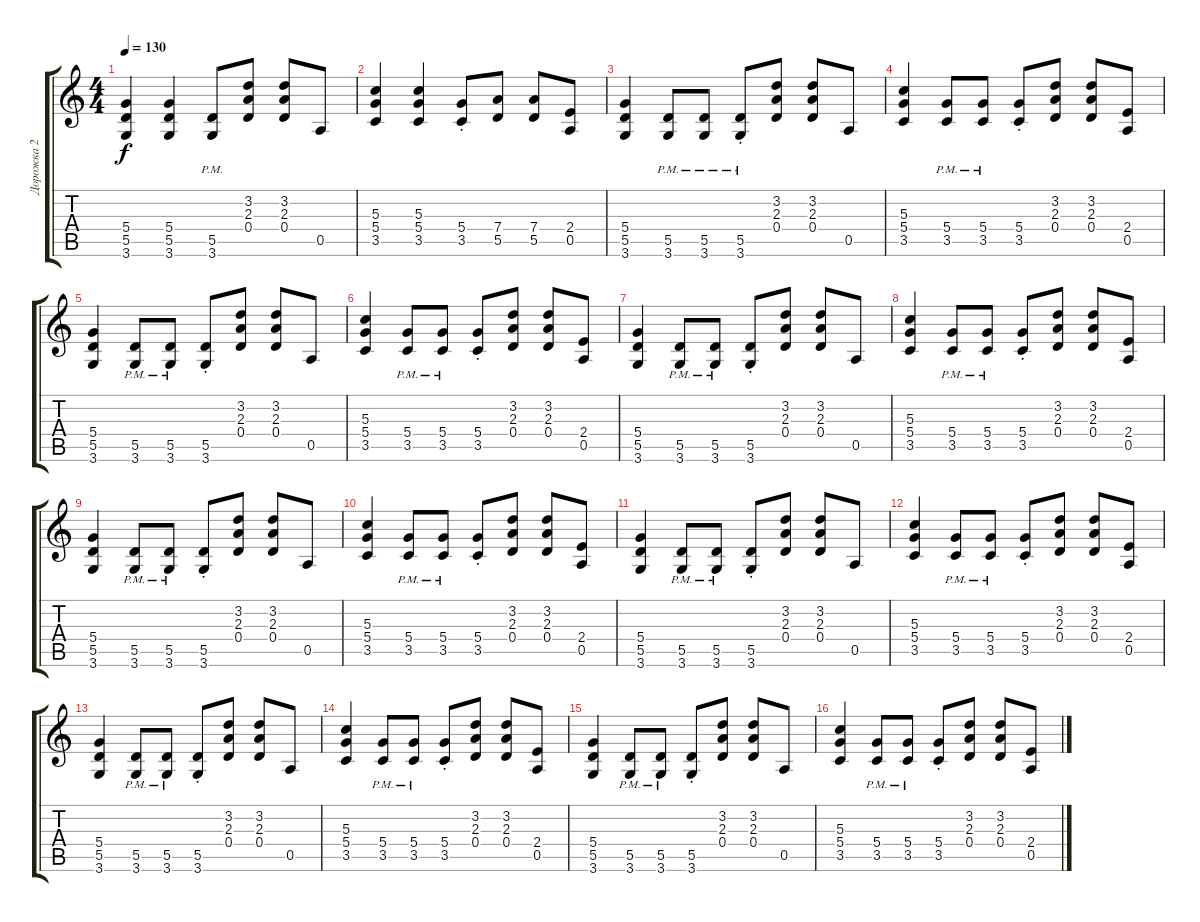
\track ("Дорожка 2" "Дорожка 2") {instrument distortionguitar}
\staff {score tabs}
\tuning (E4 B3 G3 D3 A2 E2) {hide}
\ts (4 4)
\tempo 130
\clef g2
\ks c
(5.4 5.5 3.6).4{dy f} (5.4 5.5 3.6).4 (5.5{pm} 3.6).8 (3.2 2.3 0.4).8 (3.2 2.3 0.4).8 0.5.8 |
(5.3 5.4 3.5).4 (5.3 5.4 3.5).4 (5.4{st} 3.5{st}).8 (7.4 5.5).8 (7.4 5.5).8 (2.4 0.5).8 |
(5.4 5.5 3.6).4 (5.5{pm} 3.6{pm}).8 (5.5{pm} 3.6{pm}).8 (5.5{pm st} 3.6{pm st}).8 (3.2 2.3 0.4).8 (3.2 2.3 0.4).8 0.5.8 |
(5.3 5.4 3.5).4 (5.4{pm} 3.5{pm}).8 (5.4{pm} 3.5{pm}).8 (5.4{st} 3.5{st}).8 (3.2 2.3 0.4).8 (3.2 2.3 0.4).8 (2.4 0.5).8 |
(5.4 5.5 3.6).4 (5.5{pm} 3.6{pm}).8 (5.5{pm} 3.6{pm}).8 (5.5{st} 3.6{st}).8 (3.2 2.3 0.4).8 (3.2 2.3 0.4).8 0.5.8 |
(5.3 5.4 3.5).4 (5.4{pm} 3.5{pm}).8 (5.4{pm} 3.5{pm}).8 (5.4{st} 3.5{st}).8 (3.2 2.3 0.4).8 (3.2 2.3 0.4).8 (2.4 0.5).8 |
(5.4 5.5 3.6).4 (5.5{pm} 3.6{pm}).8 (5.5{pm} 3.6{pm}).8 (5.5{st} 3.6{st}).8 (3.2 2.3 0.4).8 (3.2 2.3 0.4).8 0.5.8 |
(5.3 5.4 3.5).4 (5.4{pm} 3.5{pm}).8 (5.4{pm} 3.5{pm}).8 (5.4{st} 3.5{st}).8 (3.2 2.3 0.4).8 (3.2 2.3 0.4).8 (2.4 0.5).8 |
(5.4 5.5 3.6).4 (5.5{pm} 3.6{pm}).8 (5.5{pm} 3.6{pm}).8 (5.5{st} 3.6{st}).8 (3.2 2.3 0.4).8 (3.2 2.3 0.4).8 0.5.8 |
(5.3 5.4 3.5).4 (5.4{pm} 3.5{pm}).8 (5.4{pm} 3.5{pm}).8 (5.4{st} 3.5{st}).8 (3.2 2.3 0.4).8 (3.2 2.3 0.4).8 (2.4 0.5).8 |
(5.4 5.5 3.6).4 (5.5{pm} 3.6{pm}).8 (5.5{pm} 3.6{pm}).8 (5.5{st} 3.6{st}).8 (3.2 2.3 0.4).8 (3.2 2.3 0.4).8 0.5.8 |
(5.3 5.4 3.5).4 (5.4{pm} 3.5{pm}).8 (5.4{pm} 3.5{pm}).8 (5.4{st} 3.5{st}).8 (3.2 2.3 0.4).8 (3.2 2.3 0.4).8 (2.4 0.5).8 |
(5.4 5.5 3.6).4 (5.5{pm} 3.6{pm}).8 (5.5{pm} 3.6{pm}).8 (5.5{st} 3.6{st}).8 (3.2 2.3 0.4).8 (3.2 2.3 0.4).8 0.5.8 |
(5.3 5.4 3.5).4 (5.4{pm} 3.5{pm}).8 (5.4{pm} 3.5{pm}).8 (5.4{st} 3.5{st}).8 (3.2 2.3 0.4).8 (3.2 2.3 0.4).8 (2.4 0.5).8 |
(5.4 5.5 3.6).4 (5.5{pm} 3.6{pm}).8 (5.5{pm} 3.6{pm}).8 (5.5{st} 3.6{st}).8 (3.2 2.3 0.4).8 (3.2 2.3 0.4).8 0.5.8 |
(5.3 5.4 3.5).4 (5.4{pm} 3.5{pm}).8 (5.4{pm} 3.5{pm}).8 (5.4{st} 3.5{st}).8 (3.2 2.3 0.4).8 (3.2 2.3 0.4).8 (2.4 0.5).8
